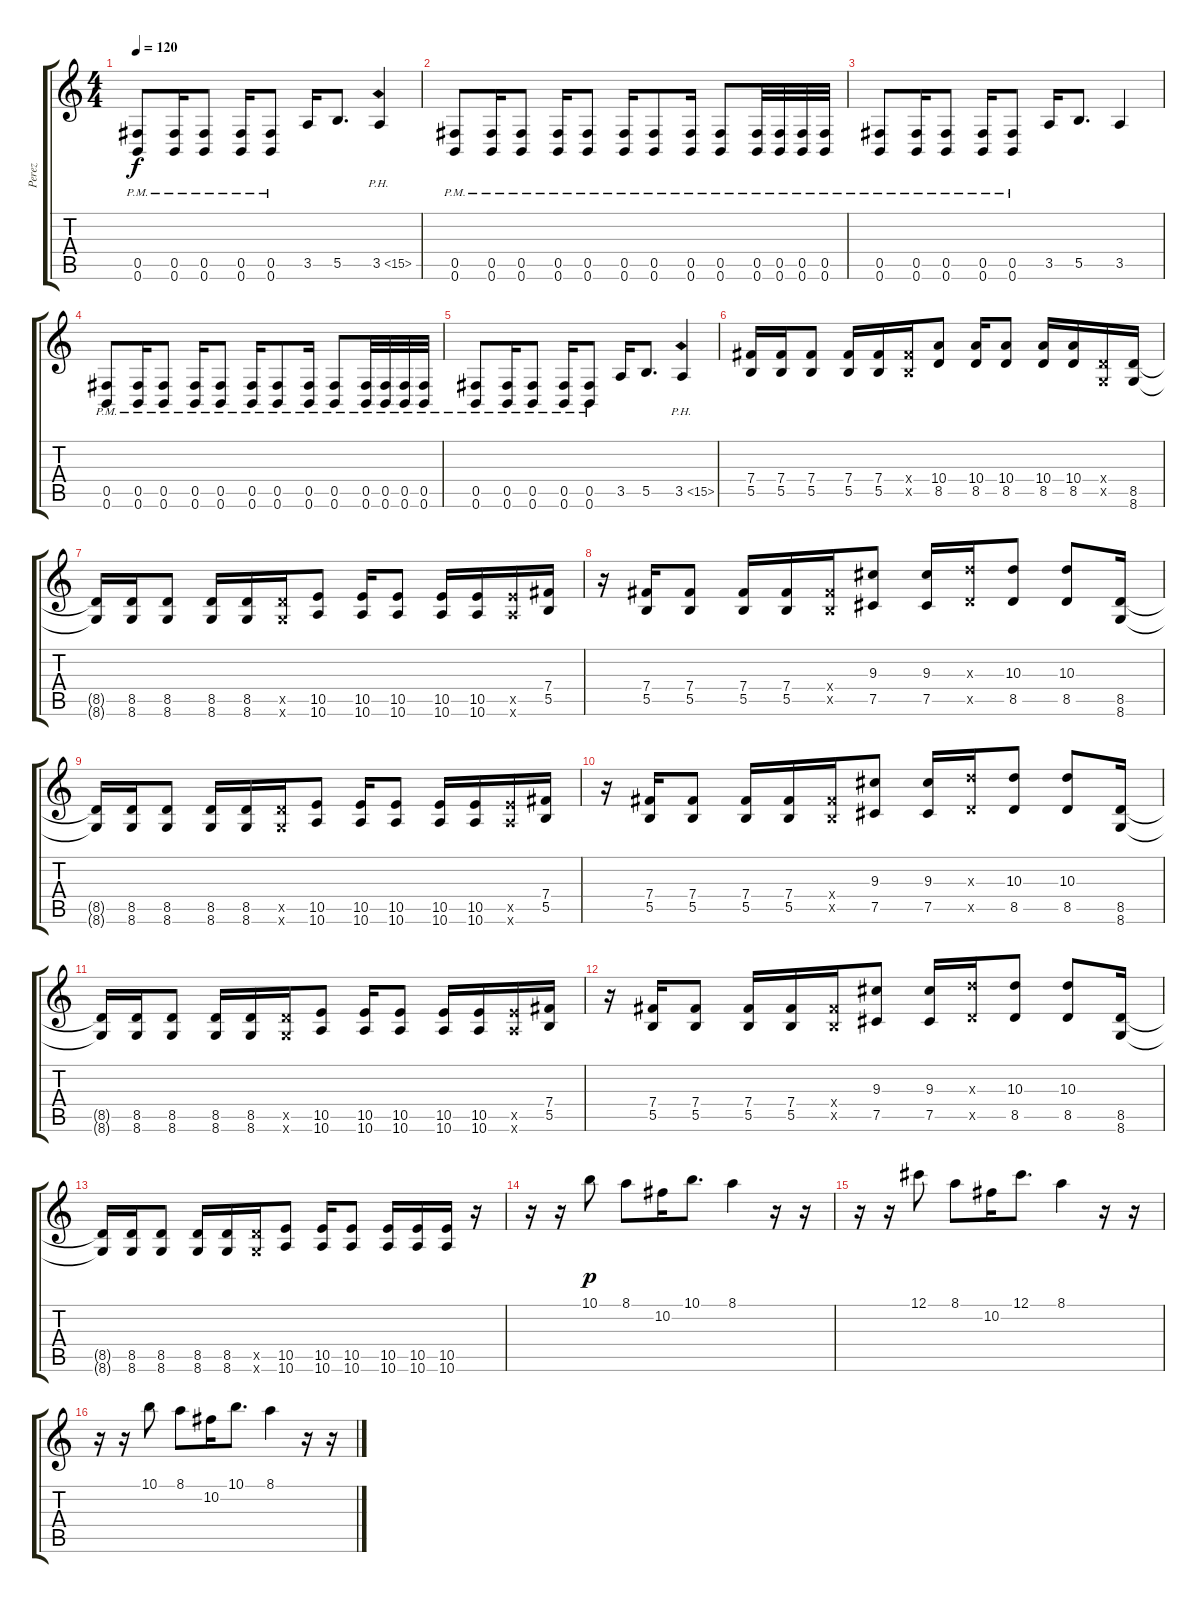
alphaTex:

\track ("Perez" "Perez") {instrument distortionguitar}
\staff {score tabs}
\tuning (Db4 Ab3 E3 B2 Gb2 B1) {hide}
\ts (4 4)
\tempo 120
\clef g2
\ks c
(0.5{pm} 0.6{pm}).8{dy f} (0.5{pm} 0.6{pm}).16 (0.5{pm} 0.6{pm}).8 (0.5{pm} 0.6{pm}).16 (0.5{pm} 0.6{pm}).8 3.5.16 5.5.8{d} 3.5{ph 12}.4 |
(0.5{pm} 0.6{pm}).8 (0.5{pm} 0.6{pm}).16 (0.5{pm} 0.6{pm}).8 (0.5{pm} 0.6{pm}).16 (0.5{pm} 0.6{pm}).8 (0.5{pm} 0.6{pm}).16 (0.5{pm} 0.6{pm}).8 (0.5{pm} 0.6{pm}).16 (0.5{pm} 0.6{pm}).8 (0.5{pm} 0.6{pm}).32 (0.5{pm} 0.6{pm}).32 (0.5{pm} 0.6{pm}).32 (0.5{pm} 0.6{pm}).32 |
(0.5{pm} 0.6{pm}).8 (0.5{pm} 0.6{pm}).16 (0.5{pm} 0.6{pm}).8 (0.5{pm} 0.6{pm}).16 (0.5{pm} 0.6{pm}).8 3.5.16 5.5.8{d} 3.5.4 |
(0.5{pm} 0.6{pm}).8 (0.5{pm} 0.6{pm}).16 (0.5{pm} 0.6{pm}).8 (0.5{pm} 0.6{pm}).16 (0.5{pm} 0.6{pm}).8 (0.5{pm} 0.6{pm}).16 (0.5{pm} 0.6{pm}).8 (0.5{pm} 0.6{pm}).16 (0.5{pm} 0.6{pm}).8 (0.5{pm} 0.6{pm}).32 (0.5{pm} 0.6{pm}).32 (0.5{pm} 0.6{pm}).32 (0.5{pm} 0.6{pm}).32 |
(0.5{pm} 0.6{pm}).8 (0.5{pm} 0.6{pm}).16 (0.5{pm} 0.6{pm}).8 (0.5{pm} 0.6{pm}).16 (0.5{pm} 0.6{pm}).8 3.5.16 5.5.8{d} 3.5{ph 12}.4 |
(7.4 5.5).16 (7.4 5.5).16 (7.4 5.5).8 (7.4 5.5).16 (7.4 5.5).16 (7.4{x} 5.5{x}).16 (10.4 8.5).8 (10.4 8.5).16 (10.4 8.5).8 (10.4 8.5).16 (10.4 8.5).16 (3.4{x} 1.5{x}).16 (8.5 8.6).16 |
(8.5{t} 8.6{t}).16 (8.5 8.6).16 (8.5 8.6).8 (8.5 8.6).16 (8.5 8.6).16 (8.5{x} 8.6{x}).16 (10.5 10.6).8 (10.5 10.6).16 (10.5 10.6).8 (10.5 10.6).16 (10.5 10.6).16 (10.5{x} 10.6{x}).16 (7.4 5.5).16 |
r.16 (7.4 5.5).16 (7.4 5.5).8 (7.4 5.5).16 (7.4 5.5).16 (7.4{x} 5.5{x}).16 (9.3 7.5).8 (9.3 7.5).16 (10.3{x} 8.5{x}).16 (10.3 8.5).8 (10.3 8.5).8 (8.5 8.6).16 |
(8.5{t} 8.6{t}).16 (8.5 8.6).16 (8.5 8.6).8 (8.5 8.6).16 (8.5 8.6).16 (8.5{x} 8.6{x}).16 (10.5 10.6).8 (10.5 10.6).16 (10.5 10.6).8 (10.5 10.6).16 (10.5 10.6).16 (10.5{x} 10.6{x}).16 (7.4 5.5).16 |
r.16 (7.4 5.5).16 (7.4 5.5).8 (7.4 5.5).16 (7.4 5.5).16 (7.4{x} 5.5{x}).16 (9.3 7.5).8 (9.3 7.5).16 (10.3{x} 8.5{x}).16 (10.3 8.5).8 (10.3 8.5).8 (8.5 8.6).16 |
(8.5{t} 8.6{t}).16 (8.5 8.6).16 (8.5 8.6).8 (8.5 8.6).16 (8.5 8.6).16 (8.5{x} 8.6{x}).16 (10.5 10.6).8 (10.5 10.6).16 (10.5 10.6).8 (10.5 10.6).16 (10.5 10.6).16 (10.5{x} 10.6{x}).16 (7.4 5.5).16 |
r.16 (7.4 5.5).16 (7.4 5.5).8 (7.4 5.5).16 (7.4 5.5).16 (7.4{x} 5.5{x}).16 (9.3 7.5).8 (9.3 7.5).16 (10.3{x} 8.5{x}).16 (10.3 8.5).8 (10.3 8.5).8 (8.5 8.6).16 |
(8.5{t} 8.6{t}).16 (8.5 8.6).16 (8.5 8.6).8 (8.5 8.6).16 (8.5 8.6).16 (8.5{x} 8.6{x}).16 (10.5 10.6).8 (10.5 10.6).16 (10.5 10.6).8 (10.5 10.6).16 (10.5 10.6).16 (10.5 10.6).16 r.16 |
r.16 r.16 10.1.8{dy p} 8.1.8 10.2.16 10.1.8{d} 8.1.4 r.16 r.16 |
r.16 r.16 12.1.8 8.1.8 10.2.16 12.1.8{d} 8.1.4 r.16 r.16 |
r.16 r.16 10.1.8 8.1.8 10.2.16 10.1.8{d} 8.1.4 r.16 r.16
